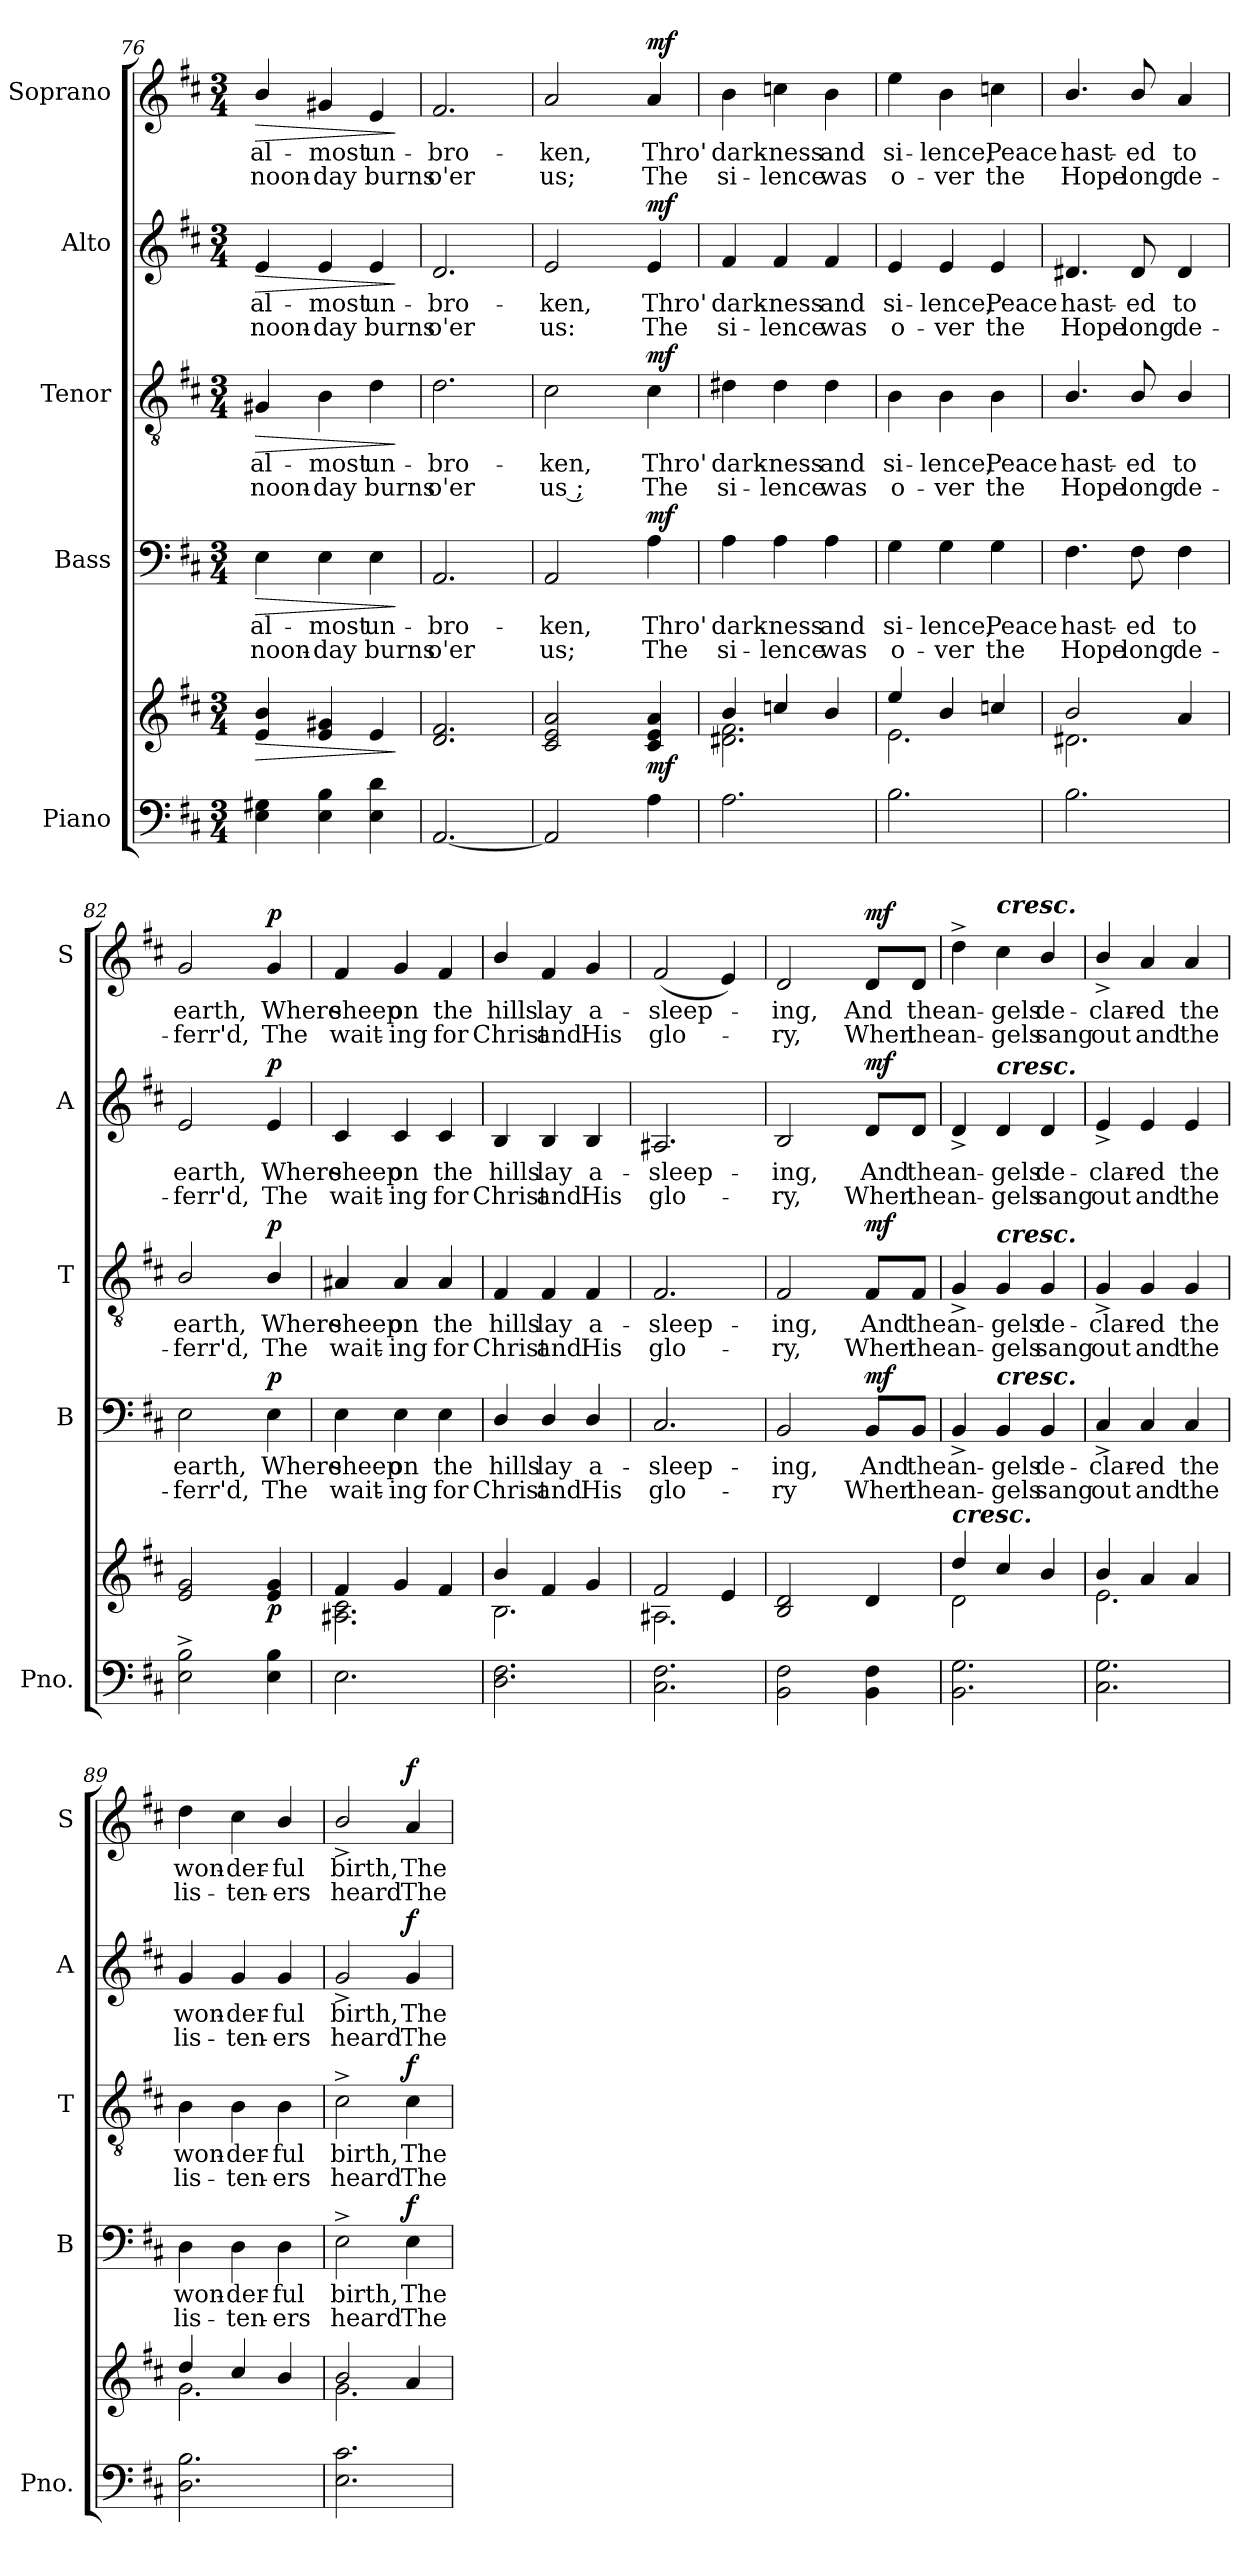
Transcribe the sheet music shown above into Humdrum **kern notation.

**kern	**kern	**dynam	**kern	**text	**text	**dynam	**kern	**text	**text	**dynam	**kern	**text	**text	**dynam	**kern	**text	**text	**dynam
*part5	*part5	*part5	*part4	*part4	*part4	*part4	*part3	*part3	*part3	*part3	*part2	*part2	*part2	*part2	*part1	*part1	*part1	*part1
*staff6	*staff5	*staff5/6	*staff4	*staff4	*staff4	*staff4	*staff3	*staff3	*staff3	*staff3	*staff2	*staff2	*staff2	*staff2	*staff1	*staff1	*staff1	*staff1
*I"Piano	*	*	*I"Bass	*	*	*	*I"Tenor	*	*	*	*I"Alto	*	*	*	*I"Soprano	*	*	*
*I'Pno.	*	*	*I'B	*	*	*	*I'T	*	*	*	*I'A	*	*	*	*I'S	*	*	*
*clefF4	*clefG2	*	*clefF4	*	*	*	*clefGv2	*	*	*	*clefG2	*	*	*	*clefG2	*	*	*
*k[f#c#]	*k[f#c#]	*	*k[f#c#]	*	*	*	*k[f#c#]	*	*	*	*k[f#c#]	*	*	*	*k[f#c#]	*	*	*
*D:	*D:	*	*D:	*	*	*	*D:	*	*	*	*D:	*	*	*	*D:	*	*	*
*M3/4	*M3/4	*	*M3/4	*	*	*	*M3/4	*	*	*	*M3/4	*	*	*	*M3/4	*	*	*
=76	=76	=76	=76	=76	=76	=76	=76	=76	=76	=76	=76	=76	=76	=76	=76	=76	=76	=76
!	!	!LO:HP:b	!	!LO:LY:b	!LO:LY:b	!LO:HP:b	!	!LO:LY:b	!LO:LY:b	!LO:HP:b	!	!LO:LY:b	!LO:LY:b	!LO:HP:b	!	!LO:LY:b	!LO:LY:b	!LO:HP:b
4E\ 4G#X\	4e/ 4b/	>	4E\	al-	-noon-	>	4G#X/	al-	-noon-	>	4e/	al-	-noon-	>	4b/	al-	-noon-	>
!	!	!	!	!LO:LY:b	!LO:LY:b	!	!	!LO:LY:b	!LO:LY:b	!	!	!LO:LY:b	!LO:LY:b	!	!	!LO:LY:b	!LO:LY:b	!
4E\ 4B\	4e/ 4g#X/	.	4E\	-most	day	.	4B\	-most	day	.	4e/	-most	day	.	4g#X/	-most	day	.
!	!	!	!	!LO:LY:b	!LO:LY:b	!	!	!LO:LY:b	!LO:LY:b	!	!	!LO:LY:b	!LO:LY:b	!	!	!LO:LY:b	!LO:LY:b	!
4E\ 4d\	4e/	.	4E\	un-	-burns	.	4d\	un-	-burns	.	4e/	un-	-burns	.	4e/	un-	-burns	.
.	.	]	.	.	.	]	.	.	.	]	.	.	.	]	.	.	.	]
=77	=77	=77	=77	=77	=77	=77	=77	=77	=77	=77	=77	=77	=77	=77	=77	=77	=77	=77
!	!	!	!	!LO:LY:b	!LO:LY:b	!	!	!LO:LY:b	!LO:LY:b	!	!	!LO:LY:b	!LO:LY:b	!	!	!LO:LY:b	!LO:LY:b	!
[2.AA/	2.d/ 2.f#/	.	2.AA/	bro-	-o'er	.	2.d\	bro-	-o'er	.	2.d/	bro-	-o'er	.	2.f#/	bro-	-o'er	.
!!LO:PB:g=z
=78	=78	=78	=78	=78	=78	=78	=78	=78	=78	=78	=78	=78	=78	=78	=78	=78	=78	=78
*	*^	*	*	*	*	*	*	*	*	*	*	*	*	*	*	*	*	*
!	!	!	!	!	!LO:LY:b	!LO:LY:b	!	!	!LO:LY:b	!LO:LY:b	!	!	!LO:LY:b	!LO:LY:b	!	!	!LO:LY:b	!LO:LY:b	!
2AA/]	2c#/ 2e/ 2a/	4ryy	.	2AA/	ken,	us;	.	2c#\	ken,	us ;	.	2e/	ken,	us:	.	2a/	ken,	us;	.
.	.	2ryy	.	.	.	.	.	.	.	.	.	.	.	.	.	.	.	.	.
!	!	!	!LO:DY:b	!	!LO:LY:b	!LO:LY:b	!LO:DY:b	!	!LO:LY:b	!LO:LY:b	!LO:DY:b	!	!LO:LY:b	!LO:LY:b	!LO:DY:b	!	!LO:LY:b	!LO:LY:b	!LO:DY:b
4A\	4c#/ 4e/ 4a/	.	mf	4A\	Thro'	The	mf	4c#\	Thro'	The	mf	4e/	Thro'	The	mf	4a/	Thro'	The	mf
=79	=79	=79	=79	=79	=79	=79	=79	=79	=79	=79	=79	=79	=79	=79	=79	=79	=79	=79	=79
!	!	!	!	!	!LO:LY:b	!LO:LY:b	!	!	!LO:LY:b	!LO:LY:b	!	!	!LO:LY:b	!LO:LY:b	!	!	!LO:LY:b	!LO:LY:b	!
2.A\	4b/	2.d#X\ 2.f#\	.	4A\	dark-	-si-	.	4d#X\	dark-	-si-	.	4f#/	dark-	-si-	.	4b\	dark-	-si-	.
!	!	!	!	!	!LO:LY:b	!LO:LY:b	!	!	!LO:LY:b	!LO:LY:b	!	!	!LO:LY:b	!LO:LY:b	!	!	!LO:LY:b	!LO:LY:b	!
.	4ccn/	.	.	4A\	-ness	lence	.	4d#\	-ness	lence	.	4f#/	-ness	lence	.	4ccn\	-ness	lence	.
!	!	!	!	!	!LO:LY:b	!LO:LY:b	!	!	!LO:LY:b	!LO:LY:b	!	!	!LO:LY:b	!LO:LY:b	!	!	!LO:LY:b	!LO:LY:b	!
.	4b/	.	.	4A\	and	was	.	4d#\	and	was	.	4f#/	and	was	.	4b\	and	was	.
=80	=80	=80	=80	=80	=80	=80	=80	=80	=80	=80	=80	=80	=80	=80	=80	=80	=80	=80	=80
!	!	!	!	!	!LO:LY:b	!LO:LY:b	!	!	!LO:LY:b	!LO:LY:b	!	!	!LO:LY:b	!LO:LY:b	!	!	!LO:LY:b	!LO:LY:b	!
2.B\	4ee/	2.e\	.	4G\	si-	-o-	.	4B\	si-	-o-	.	4e/	si-	-o-	.	4ee\	si-	-o-	.
!	!	!	!	!	!LO:LY:b	!LO:LY:b	!	!	!LO:LY:b	!LO:LY:b	!	!	!LO:LY:b	!LO:LY:b	!	!	!LO:LY:b	!LO:LY:b	!
.	4b/	.	.	4G\	-lence,	ver	.	4B\	-lence,	ver	.	4e/	-lence,	ver	.	4b\	-lence,	ver	.
!	!	!	!	!	!LO:LY:b	!LO:LY:b	!	!	!LO:LY:b	!LO:LY:b	!	!	!LO:LY:b	!LO:LY:b	!	!	!LO:LY:b	!LO:LY:b	!
.	4ccn/	.	.	4G\	Peace	the	.	4B\	Peace	the	.	4e/	Peace	the	.	4ccn\	Peace	the	.
=81	=81	=81	=81	=81	=81	=81	=81	=81	=81	=81	=81	=81	=81	=81	=81	=81	=81	=81	=81
!	!	!	!	!	!LO:LY:b	!LO:LY:b	!	!	!LO:LY:b	!LO:LY:b	!	!	!LO:LY:b	!LO:LY:b	!	!	!LO:LY:b	!LO:LY:b	!
2.B\	2b/	2.d#X\	.	4.F#\	hast-	-Hope	.	4.B/	hast-	-Hope	.	4.d#X/	hast-	-Hope	.	4.b/	hast-	-Hope	.
!	!	!	!	!	!LO:LY:b	!LO:LY:b	!	!	!LO:LY:b	!LO:LY:b	!	!	!LO:LY:b	!LO:LY:b	!	!	!LO:LY:b	!LO:LY:b	!
.	.	.	.	8F#\	ed	long	.	8B/	ed	long	.	8d#/	ed	long	.	8b/	ed	long	.
!	!	!	!	!	!LO:LY:b	!LO:LY:b	!	!	!LO:LY:b	!LO:LY:b	!	!	!LO:LY:b	!LO:LY:b	!	!	!LO:LY:b	!LO:LY:b	!
.	4a/	.	.	4F#\	to	de-	.	4B/	to	de-	.	4d#/	to	de-	.	4a/	to	de-	.
=82	=82	=82	=82	=82	=82	=82	=82	=82	=82	=82	=82	=82	=82	=82	=82	=82	=82	=82	=82
!	!	!	!	!	!LO:LY:b	!LO:LY:b	!	!	!LO:LY:b	!LO:LY:b	!	!	!LO:LY:b	!LO:LY:b	!	!	!LO:LY:b	!LO:LY:b	!
2E\^ 2B\^	2e/ 2g/	4ryy	.	2E\	-earth,	ferr'd,	.	2B/	-earth,	ferr'd,	.	2e/	-earth,	ferr'd,	.	2g/	-earth,	ferr'd,	.
.	.	2ryy	.	.	.	.	.	.	.	.	.	.	.	.	.	.	.	.	.
!	!	!	!LO:DY:b	!	!LO:LY:b	!LO:LY:b	!LO:DY:b	!	!LO:LY:b	!LO:LY:b	!LO:DY:b	!	!LO:LY:b	!LO:LY:b	!LO:DY:b	!	!LO:LY:b	!LO:LY:b	!LO:DY:b
4E\ 4B\	4e/ 4g/	.	p	4E\	Where	The	p	4B/	Where	The	p	4e/	Where	The	p	4g/	Where	The	p
=83	=83	=83	=83	=83	=83	=83	=83	=83	=83	=83	=83	=83	=83	=83	=83	=83	=83	=83	=83
!	!	!	!	!	!LO:LY:b	!LO:LY:b	!	!	!LO:LY:b	!LO:LY:b	!	!	!LO:LY:b	!LO:LY:b	!	!	!LO:LY:b	!LO:LY:b	!
2.E\	4f#/	2.A#X\ 2.c#\	.	4E\	sheep	wait-	.	4A#X/	sheep	wait-	.	4c#/	sheep	wait-	.	4f#/	sheep	wait-	.
!	!	!	!	!	!LO:LY:b	!LO:LY:b	!	!	!LO:LY:b	!LO:LY:b	!	!	!LO:LY:b	!LO:LY:b	!	!	!LO:LY:b	!LO:LY:b	!
.	4g/	.	.	4E\	-on	ing	.	4A#/	-on	ing	.	4c#/	-on	ing	.	4g/	-on	ing	.
!	!	!	!	!	!LO:LY:b	!LO:LY:b	!	!	!LO:LY:b	!LO:LY:b	!	!	!LO:LY:b	!LO:LY:b	!	!	!LO:LY:b	!LO:LY:b	!
.	4f#/	.	.	4E\	the	for	.	4A#/	the	for	.	4c#/	the	for	.	4f#/	the	for	.
!!LO:PB:g=z
=84	=84	=84	=84	=84	=84	=84	=84	=84	=84	=84	=84	=84	=84	=84	=84	=84	=84	=84	=84
!	!	!	!	!	!LO:LY:b	!LO:LY:b	!	!	!LO:LY:b	!LO:LY:b	!	!	!LO:LY:b	!LO:LY:b	!	!	!LO:LY:b	!LO:LY:b	!
2.D\ 2.F#\	4b/	2.B\	.	4D/	hills	Christ	.	4F#/	hills	Christ	.	4B/	hills	Christ	.	4b/	hills	Christ	.
!	!	!	!	!	!LO:LY:b	!LO:LY:b	!	!	!LO:LY:b	!LO:LY:b	!	!	!LO:LY:b	!LO:LY:b	!	!	!LO:LY:b	!LO:LY:b	!
.	4f#/	.	.	4D/	lay	and	.	4F#/	lay	and	.	4B/	lay	and	.	4f#/	lay	and	.
!	!	!	!	!	!LO:LY:b	!LO:LY:b	!	!	!LO:LY:b	!LO:LY:b	!	!	!LO:LY:b	!LO:LY:b	!	!	!LO:LY:b	!LO:LY:b	!
.	4g/	.	.	4D/	a-	-His	.	4F#/	a-	-His	.	4B/	a-	-His	.	4g/	a-	-His	.
=85	=85	=85	=85	=85	=85	=85	=85	=85	=85	=85	=85	=85	=85	=85	=85	=85	=85	=85	=85
!	!	!	!	!	!LO:LY:b	!LO:LY:b	!	!	!LO:LY:b	!LO:LY:b	!	!	!LO:LY:b	!LO:LY:b	!	!	!LO:LY:b	!LO:LY:b	!
2.C#\ 2.F#\	2f#/	2.A#X\	.	2.C#/	sleep-	-glo-	.	2.F#/	sleep-	-glo-	.	2.A#X/	sleep-	-glo-	.	(<2f#/	sleep-	glo-	.
.	4e/	.	.	.	.	.	.	.	.	.	.	.	.	.	.	4e/)	.	.	.
=86	=86	=86	=86	=86	=86	=86	=86	=86	=86	=86	=86	=86	=86	=86	=86	=86	=86	=86	=86
!	!	!	!	!	!LO:LY:b	!LO:LY:b	!	!	!LO:LY:b	!LO:LY:b	!	!	!LO:LY:b	!LO:LY:b	!	!	!LO:LY:b	!LO:LY:b	!
2BB\ 2F#\	2B/ 2d/	4ryy	.	2BB/	-ing,	ry	.	2F#/	-ing,	ry,	.	2B/	-ing,	ry,	.	2d/	ing,	ry,	.
.	.	4ryy	.	.	.	.	.	.	.	.	.	.	.	.	.	.	.	.	.
!	!	!	!	!	!LO:LY:b	!LO:LY:b	!LO:DY:b	!	!LO:LY:b	!LO:LY:b	!LO:DY:b	!	!LO:LY:b	!LO:LY:b	!LO:DY:b	!	!LO:LY:b	!LO:LY:b	!LO:DY:b
4BB\ 4F#\	4d/	4ryy	.	8BB/L	And	When	mf	8F#/L	And	When	mf	8d/L	And	When	mf	8d/L	And	When	mf
!	!	!	!	!	!LO:LY:b	!LO:LY:b	!	!	!LO:LY:b	!LO:LY:b	!	!	!LO:LY:b	!LO:LY:b	!	!	!LO:LY:b	!LO:LY:b	!
.	.	.	.	8BB/J	the	the	.	8F#/J	the	the	.	8d/J	the	the	.	8d/J	the	the	.
=87	=87	=87	=87	=87	=87	=87	=87	=87	=87	=87	=87	=87	=87	=87	=87	=87	=87	=87	=87
!	!LO:TX:a:Bi:t=cresc.	!	!	!	!	!	!	!	!	!	!	!	!	!	!	!	!	!	!
!	!	!	!	!	!LO:LY:b	!LO:LY:b	!	!	!LO:LY:b	!LO:LY:b	!	!	!LO:LY:b	!LO:LY:b	!	!	!LO:LY:b	!LO:LY:b	!
2.BB\ 2.G\	4dd/	2d\	.	4BB^/	an-	-an-	.	4G^/	an-	-an-	.	4d^/	an-	-an-	.	4dd^\	an-	-an-	.
!	!	!	!	!	!	!	!	!	!	!	!	!	!	!	!	!LO:TX:a:Bi:t=cresc.	!	!	!
!	!	!	!	!	!	!	!	!	!	!	!	!LO:TX:a:Bi:t=cresc.	!	!	!	!	!	!	!
!	!	!	!	!	!	!	!	!LO:TX:a:Bi:t=cresc.	!	!	!	!	!	!	!	!	!	!	!
!	!	!	!	!LO:TX:a:Bi:t=cresc.	!	!	!	!	!	!	!	!	!	!	!	!	!	!	!
!	!	!	!	!	!LO:LY:b	!LO:LY:b	!	!	!LO:LY:b	!LO:LY:b	!	!	!LO:LY:b	!LO:LY:b	!	!	!LO:LY:b	!LO:LY:b	!
.	4cc#/	.	.	4BB/	-gels	gels	.	4G/	-gels	gels	.	4d/	-gels	gels	.	4cc#\	-gels	gels	.
!	!	!	!	!	!LO:LY:b	!LO:LY:b	!	!	!LO:LY:b	!LO:LY:b	!	!	!LO:LY:b	!LO:LY:b	!	!	!LO:LY:b	!LO:LY:b	!
.	4b/	4ryy	.	4BB/	de-	-sang	.	4G/	de-	-sang	.	4d/	de-	-sang	.	4b/	de-	-sang	.
=88	=88	=88	=88	=88	=88	=88	=88	=88	=88	=88	=88	=88	=88	=88	=88	=88	=88	=88	=88
!	!	!	!	!	!LO:LY:b	!LO:LY:b	!	!	!LO:LY:b	!LO:LY:b	!	!	!LO:LY:b	!LO:LY:b	!	!	!LO:LY:b	!LO:LY:b	!
2.C#\ 2.G\	4b/	2.e\	.	4C#^/	clar-	-out	.	4G^/	clar-	-out	.	4e^/	clar-	-out	.	4b^/	clar-	-out	.
!	!	!	!	!	!LO:LY:b	!LO:LY:b	!	!	!LO:LY:b	!LO:LY:b	!	!	!LO:LY:b	!LO:LY:b	!	!	!LO:LY:b	!LO:LY:b	!
.	4a/	.	.	4C#/	ed	and	.	4G/	ed	and	.	4e/	ed	and	.	4a/	ed	and	.
!	!	!	!	!	!LO:LY:b	!LO:LY:b	!	!	!LO:LY:b	!LO:LY:b	!	!	!LO:LY:b	!LO:LY:b	!	!	!LO:LY:b	!LO:LY:b	!
.	4a/	.	.	4C#/	the	the	.	4G/	the	the	.	4e/	the	the	.	4a/	the	the	.
=89	=89	=89	=89	=89	=89	=89	=89	=89	=89	=89	=89	=89	=89	=89	=89	=89	=89	=89	=89
!	!	!	!	!	!LO:LY:b	!LO:LY:b	!	!	!LO:LY:b	!LO:LY:b	!	!	!LO:LY:b	!LO:LY:b	!	!	!LO:LY:b	!LO:LY:b	!
2.D\ 2.B\	4dd/	2.g\	.	4D\	won-	-lis-	.	4B\	won-	-lis-	.	4g/	won-	-lis-	.	4dd\	won-	-lis-	.
!	!	!	!	!	!LO:LY:b	!LO:LY:b	!	!	!LO:LY:b	!LO:LY:b	!	!	!LO:LY:b	!LO:LY:b	!	!	!LO:LY:b	!LO:LY:b	!
.	4cc#/	.	.	4D\	-der-	-ten-	.	4B\	-der-	-ten-	.	4g/	-der-	-ten-	.	4cc#\	-der-	-ten-	.
!	!	!	!	!	!LO:LY:b	!LO:LY:b	!	!	!LO:LY:b	!LO:LY:b	!	!	!LO:LY:b	!LO:LY:b	!	!	!LO:LY:b	!LO:LY:b	!
.	4b/	.	.	4D\	-ful	ers	.	4B\	-ful	ers	.	4g/	-ful	ers	.	4b/	-ful	ers	.
=90	=90	=90	=90	=90	=90	=90	=90	=90	=90	=90	=90	=90	=90	=90	=90	=90	=90	=90	=90
!	!	!	!	!	!LO:LY:b	!LO:LY:b	!	!	!LO:LY:b	!LO:LY:b	!	!	!LO:LY:b	!LO:LY:b	!	!	!LO:LY:b	!LO:LY:b	!
2.E\ 2.c#\	2b/	2.g\	.	2E^\	birth,	heard	.	2c#^\	birth,	heard	.	2g^/	birth,	heard	.	2b^/	birth,	heard	.
!	!	!	!	!	!LO:LY:b	!LO:LY:b	!LO:DY:b	!	!LO:LY:b	!LO:LY:b	!LO:DY:b	!	!LO:LY:b	!LO:LY:b	!LO:DY:b	!	!LO:LY:b	!LO:LY:b	!LO:DY:b
.	4a/	.	.	4E\	The	The	f	4c#\	The	The	f	4g/	The	The	f	4a/	The	The	f
*	*v	*v	*	*	*	*	*	*	*	*	*	*	*	*	*	*	*	*	*
=	=	=	=	=	=	=	=	=	=	=	=	=	=	=	=	=	=	=
*-	*-	*-	*-	*-	*-	*-	*-	*-	*-	*-	*-	*-	*-	*-	*-	*-	*-	*-
